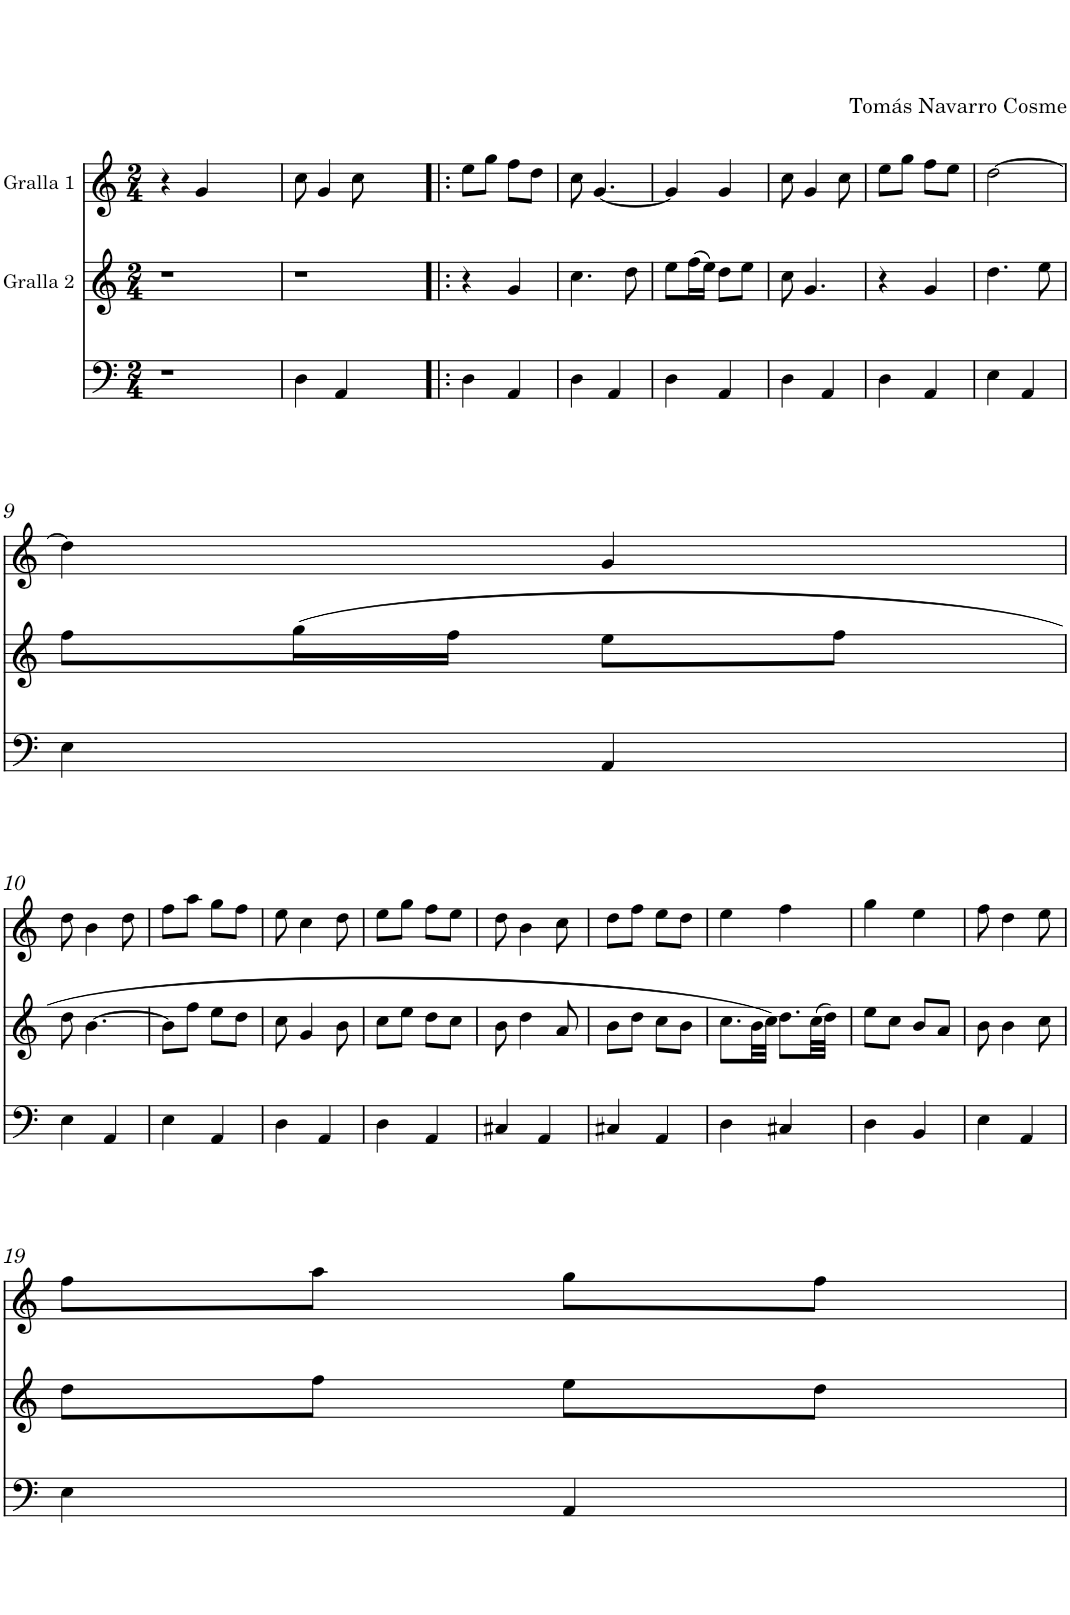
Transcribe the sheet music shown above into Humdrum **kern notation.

**kern	**kern	**kern
*part3	*part2	*part1
*staff3	*staff2	*staff1
*I"Piano	*I"Gralla 2	*I"Gralla 1
*I'Pno	*	*
*clefF4	*clefG2	*clefG2
*	*Trd8c14	*
*k[]	*k[]	*k[]
*M2/4	*M2/4	*M2/4
=1	=1	=1
2r	2r	4r
.	.	4g/
2ryy	2ryy	2ryy
=2	=2	=2
4D\	2r	8cc\
.	.	4g/
4AA/	.	.
.	.	8cc\
2ryy	2ryy	2ryy
=3!|:	=3!|:	=3!|:
4D\	4r	8ee\L
.	.	8gg\J
4AA/	4g/	8ff\L
.	.	8dd\J
=4	=4	=4
4D\	4.cc\	8cc\
.	.	[4.g/
4AA/	.	.
.	8dd\	.
=5	=5	=5
4D\	8ee\L	4g/]
.	(>16ff\L	.
.	16ee\JJ)	.
4AA/	8dd\L	4g/
.	8ee\J	.
=6	=6	=6
4D\	8cc\	8cc\
.	4.g/	4g/
4AA/	.	.
.	.	8cc\
=7	=7	=7
4D\	4r	8ee\L
.	.	8gg\J
4AA/	4g/	8ff\L
.	.	8ee\J
=8	=8	=8
4E\	4.dd\	[2dd\
4AA/	.	.
.	8ee\	.
!!LO:LB:g=z
=9	=9	=9
4E\	8ff\L	4dd\]
.	(>16gg\L	.
.	16ff\JJ	.
4AA/	8ee\L	4g/
.	8ff\J	.
!!LO:LB:g=z
=10	=10	=10
4E\	8dd\	8dd\
.	[4.b\	4b\
4AA/	.	.
.	.	8dd\
=11	=11	=11
4E\	8b\L]	8ff\L
.	8ff\J	8aa\J
4AA/	8ee\L	8gg\L
.	8dd\J	8ff\J
=12	=12	=12
4D\	8cc\	8ee\
.	4g/	4cc\
4AA/	.	.
.	8b\	8dd\
=13	=13	=13
4D\	8cc\L	8ee\L
.	8ee\J	8gg\J
4AA/	8dd\L	8ff\L
.	8cc\J	8ee\J
=14	=14	=14
4C#X/	8b\	8dd\
.	4dd\	4b\
4AA/	.	.
.	8a/	8cc\
=15	=15	=15
4C#X/	8b\L	8dd\L
.	8dd\J	8ff\J
4AA/	8cc\L	8ee\L
.	8b\J	8dd\J
=16	=16	=16
4D\	8.cc\L	4ee\
.	32b\LL	.
.	32cc\JJJ)	.
4C#X/	8.dd\L	4ff\
.	(>32cc\LL	.
.	32dd\JJJ)	.
=17	=17	=17
4D\	8ee\L	4gg\
.	8cc\J	.
4BB/	8b/L	4ee\
.	8a/J	.
=18	=18	=18
4E\	8b\	8ff\
.	4b\	4dd\
4AA/	.	.
.	8cc\	8ee\
!!LO:LB:g=z
=19	=19	=19
4E\	8dd\L	8ff\L
.	8ff\J	8aa\J
4AA/	8ee\L	8gg\L
.	8dd\J	8ff\J
=	=	=
*-	*-	*-
